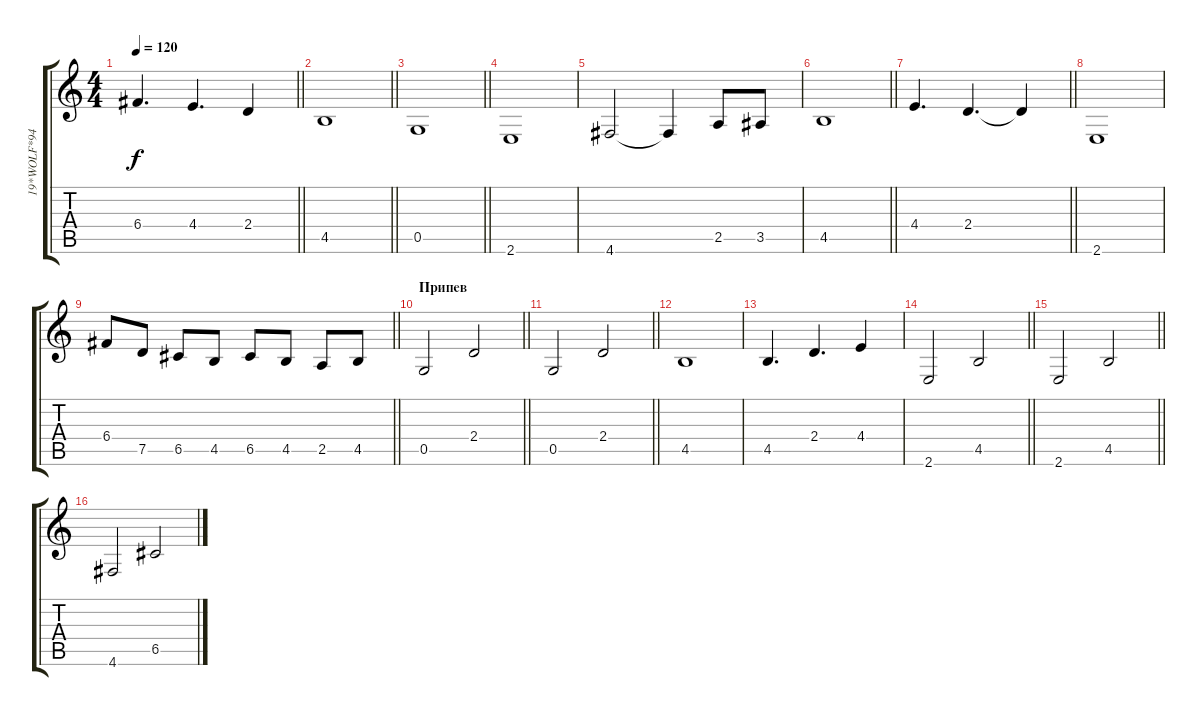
\track ("19*WOLF*94" "19*WOLF*94") {instrument overdrivenguitar}
\staff {score tabs}
\tuning (D4 A3 F3 C3 G2 D2) {hide}
\ts (4 4)
\tempo 120
\clef g2
\barLineRight lightlight
\ks c
6.4.4{d dy f} 4.4.4{d} 2.4.4 |
\barLineRight lightlight
4.5.1 |
\barLineRight lightlight
0.5.1 |
2.6.1 |
4.6.2 4.6{t}.4 2.5.8 3.5.8 |
\barLineRight lightlight
4.5.1 |
\barLineRight lightlight
4.4.4{d} 2.4.4{d} 2.4{t}.4 |
2.6.1 |
\barLineRight lightlight
6.4.8 7.5.8 6.5.8 4.5.8 6.5.8 4.5.8 2.5.8 4.5.8 |
\section ("" "Припев")
\barLineRight lightlight
0.5.2 2.4.2 |
\barLineRight lightlight
0.5.2 2.4.2 |
4.5.1 |
4.5.4{d} 2.4.4{d} 4.4.4 |
\barLineRight lightlight
2.6.2 4.5.2 |
\barLineRight lightlight
2.6.2 4.5.2 |
4.6.2 6.5.2
